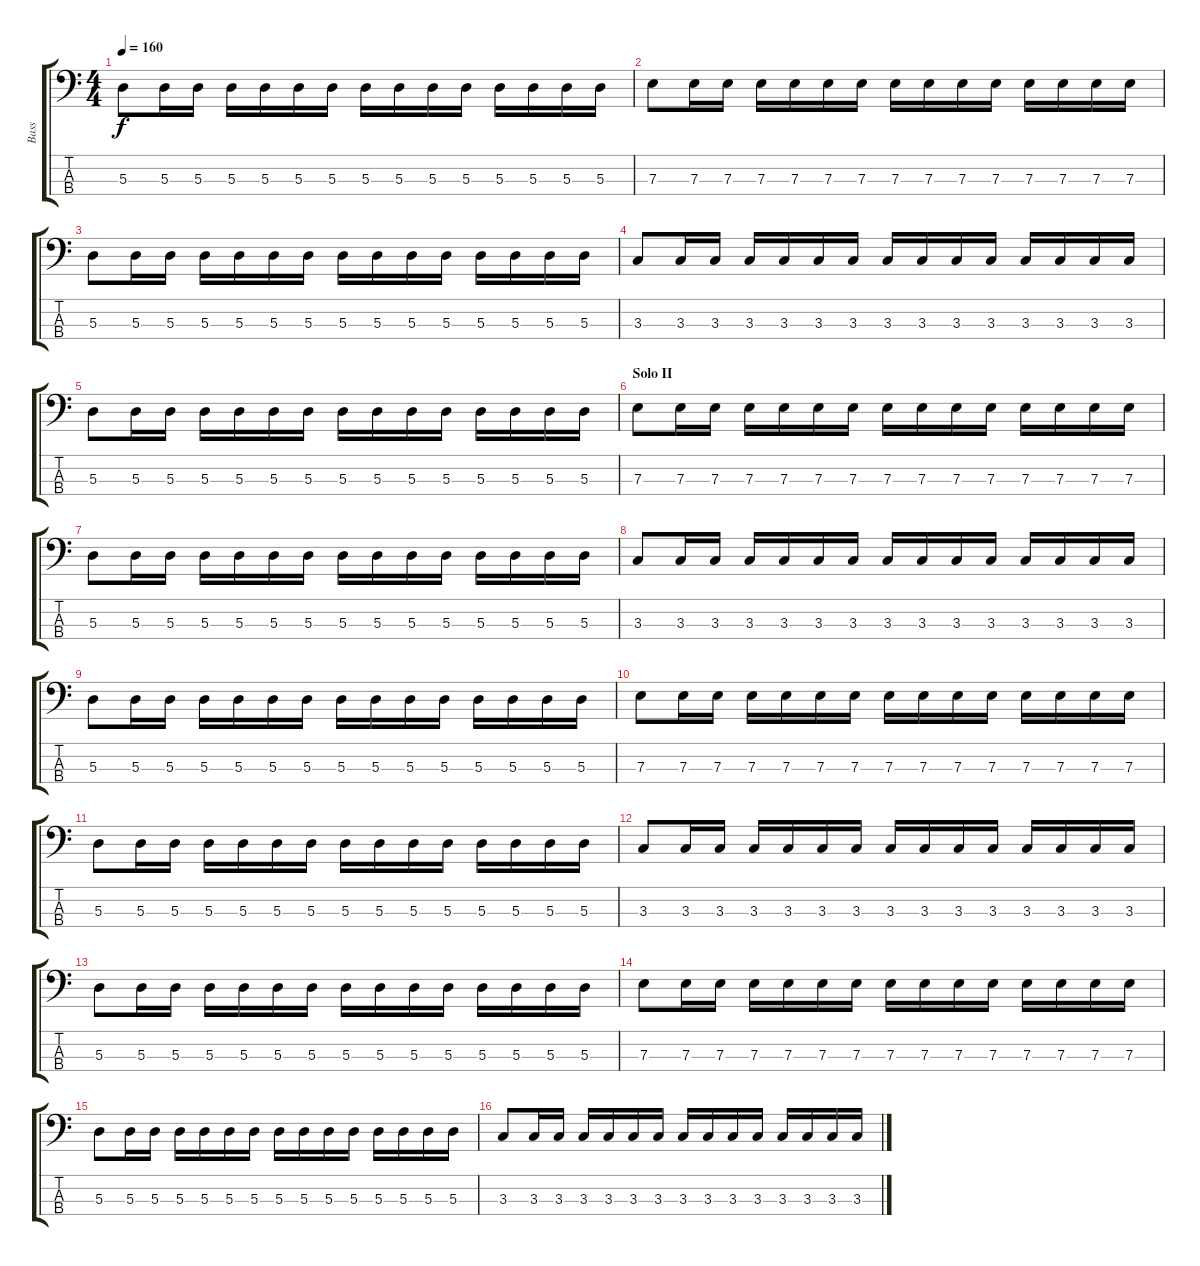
\track ("Bass" "Bass") {instrument electricbasspick}
\staff {score tabs}
\tuning (G2 D2 A1 E1) {hide}
\ts (4 4)
\tempo 160
\clef f4
\ks c
5.3.8{dy f} 5.3.16 5.3.16 5.3.16 5.3.16 5.3.16 5.3.16 5.3.16 5.3.16 5.3.16 5.3.16 5.3.16 5.3.16 5.3.16 5.3.16 |
7.3.8 7.3.16 7.3.16 7.3.16 7.3.16 7.3.16 7.3.16 7.3.16 7.3.16 7.3.16 7.3.16 7.3.16 7.3.16 7.3.16 7.3.16 |
5.3.8 5.3.16 5.3.16 5.3.16 5.3.16 5.3.16 5.3.16 5.3.16 5.3.16 5.3.16 5.3.16 5.3.16 5.3.16 5.3.16 5.3.16 |
3.3.8 3.3.16 3.3.16 3.3.16 3.3.16 3.3.16 3.3.16 3.3.16 3.3.16 3.3.16 3.3.16 3.3.16 3.3.16 3.3.16 3.3.16 |
5.3.8 5.3.16 5.3.16 5.3.16 5.3.16 5.3.16 5.3.16 5.3.16 5.3.16 5.3.16 5.3.16 5.3.16 5.3.16 5.3.16 5.3.16 |
\section ("" "Solo II")
7.3.8 7.3.16 7.3.16 7.3.16 7.3.16 7.3.16 7.3.16 7.3.16 7.3.16 7.3.16 7.3.16 7.3.16 7.3.16 7.3.16 7.3.16 |
5.3.8 5.3.16 5.3.16 5.3.16 5.3.16 5.3.16 5.3.16 5.3.16 5.3.16 5.3.16 5.3.16 5.3.16 5.3.16 5.3.16 5.3.16 |
3.3.8 3.3.16 3.3.16 3.3.16 3.3.16 3.3.16 3.3.16 3.3.16 3.3.16 3.3.16 3.3.16 3.3.16 3.3.16 3.3.16 3.3.16 |
5.3.8 5.3.16 5.3.16 5.3.16 5.3.16 5.3.16 5.3.16 5.3.16 5.3.16 5.3.16 5.3.16 5.3.16 5.3.16 5.3.16 5.3.16 |
7.3.8 7.3.16 7.3.16 7.3.16 7.3.16 7.3.16 7.3.16 7.3.16 7.3.16 7.3.16 7.3.16 7.3.16 7.3.16 7.3.16 7.3.16 |
5.3.8 5.3.16 5.3.16 5.3.16 5.3.16 5.3.16 5.3.16 5.3.16 5.3.16 5.3.16 5.3.16 5.3.16 5.3.16 5.3.16 5.3.16 |
3.3.8 3.3.16 3.3.16 3.3.16 3.3.16 3.3.16 3.3.16 3.3.16 3.3.16 3.3.16 3.3.16 3.3.16 3.3.16 3.3.16 3.3.16 |
5.3.8 5.3.16 5.3.16 5.3.16 5.3.16 5.3.16 5.3.16 5.3.16 5.3.16 5.3.16 5.3.16 5.3.16 5.3.16 5.3.16 5.3.16 |
7.3.8 7.3.16 7.3.16 7.3.16 7.3.16 7.3.16 7.3.16 7.3.16 7.3.16 7.3.16 7.3.16 7.3.16 7.3.16 7.3.16 7.3.16 |
5.3.8 5.3.16 5.3.16 5.3.16 5.3.16 5.3.16 5.3.16 5.3.16 5.3.16 5.3.16 5.3.16 5.3.16 5.3.16 5.3.16 5.3.16 |
3.3.8 3.3.16 3.3.16 3.3.16 3.3.16 3.3.16 3.3.16 3.3.16 3.3.16 3.3.16 3.3.16 3.3.16 3.3.16 3.3.16 3.3.16
